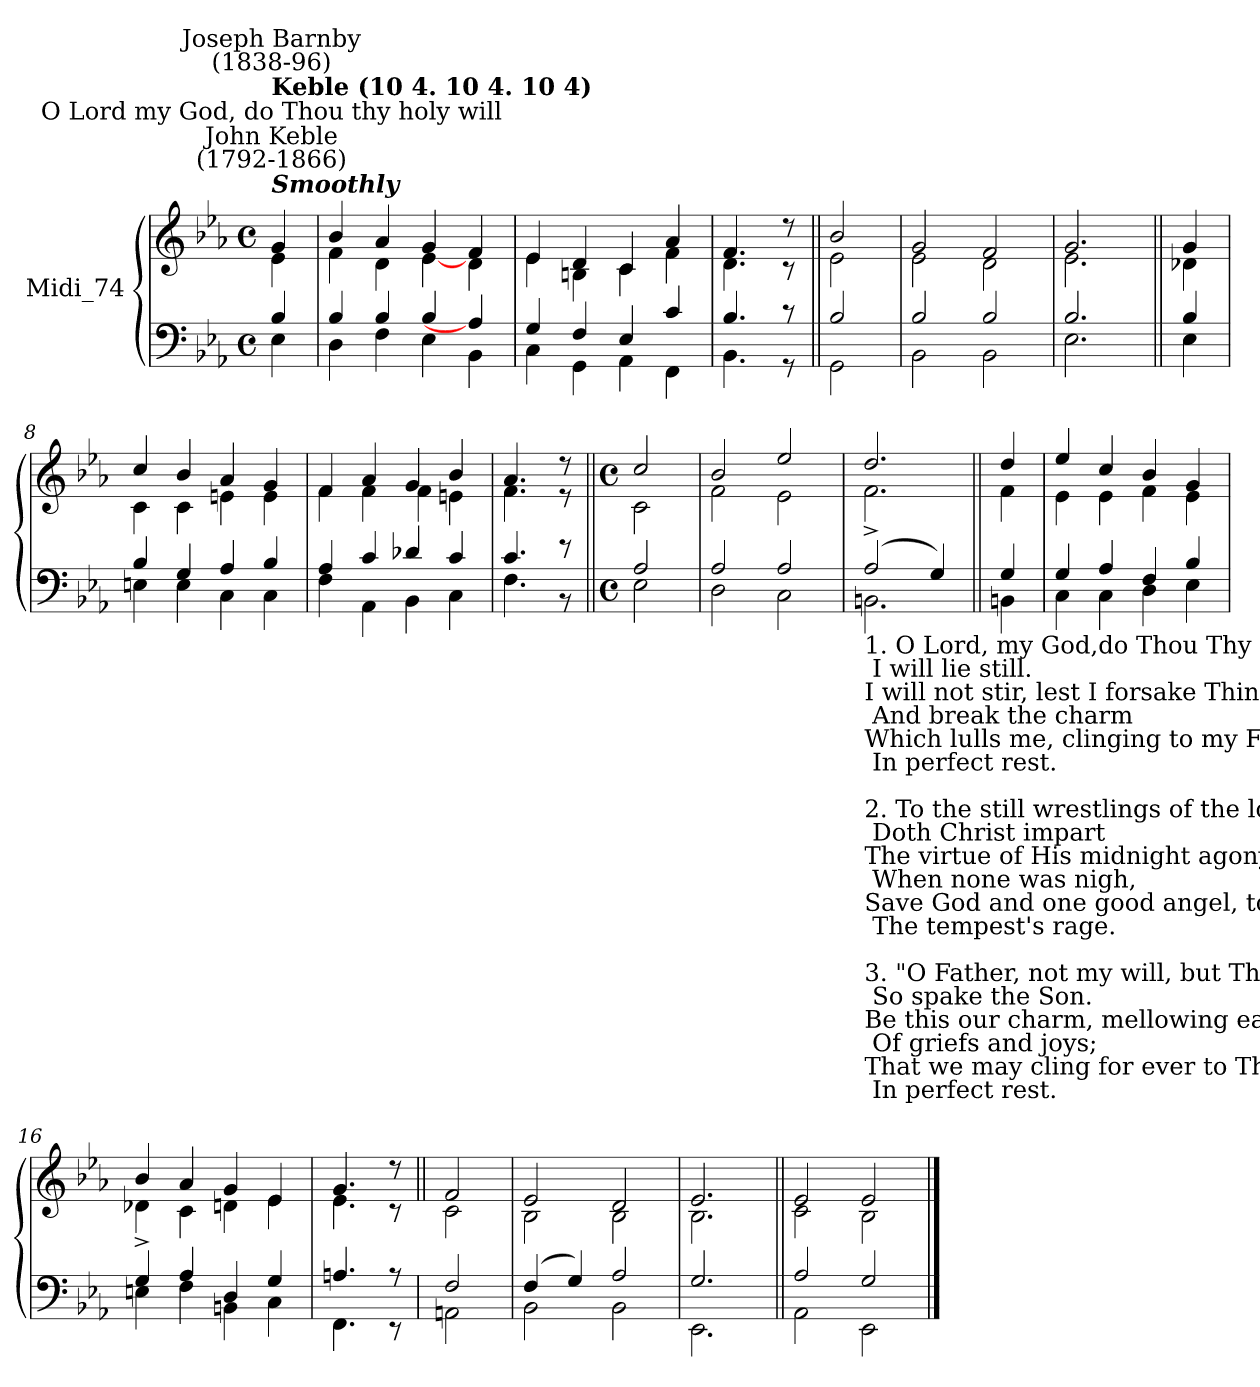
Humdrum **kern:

**kern	**kern
*part2	*part1
*staff2	*staff1
*I"Midi_74	*I"Midi_74
*clefF4	*clefG2
*k[b-e-a-]	*k[b-e-a-]
*E-:	*E-:
*M4/4	*M4/4
*met(c)	*met(c)
=	=
*^	*^
!	!	!LO:TX:a:Bi:t=Smoothly	!
!	!	!LO:TX:a:cj:t=John Keble\n(1792-1866)	!
!	!	!LO:TX:a:cj:t=O Lord my God, do Thou thy holy will	!
!	!	!LO:TX:a:B:t=Keble (10 4. 10 4. 10 4)	!
!	!	!LO:TX:a:cj:t=Joseph Barnby\n(1838-96)	!
4B-/	4E-\	4g/	4e-\
=1	=1	=1	=1
4B-/	4D\	4b-/	4f\
4B-/	4F\	4a-/	4d\
4B-/	4E-\	4g/	[4e-\
4A-/]	4BB-\	4f/	4d\
=2	=2	=2	=2
4G/	4C\	4e-/	4e-\
4F/	4GG\	4d/	4Bn\
4E-/	4AA-\	4c/	4c\
4c/	4FF\	4a-/	4f\
=3	=3	=3	=3
4.B-/	4.BB-\	4.f/	4.d\
8r	8r	8r	8r
=4||	=4||	=4||	=4||
2B-/	2GG\	2b-/	2e-\
=5	=5	=5	=5
2B-/	2BB-\	2g/	2e-\
2B-/	2BB-\	2f/	2d\
=6	=6	=6	=6
2.B-/	2.E-\	2.g/	2.e-\
=7||	=7||	=7||	=7||
4B-/	4E-\	4g/	4d-X\
=8	=8	=8	=8
4B-/	4En\	4cc/	4c\
4G/	4E\	4b-/	4c\
4A-/	4C\	4a-/	4en\
4B-/	4C\	4g/	4e\
=9	=9	=9	=9
4A-/	4F\	4f/	4f\
4c/	4AA-\	4a-/	4f\
4d-X/	4BB-\	4g/	4f\
4c/	4C\	4b-/	4en\
=10	=10	=10	=10
4.c/	4.F\	4.a-/	4.f\
8r	8r	8r	8r
!!LO:LB:g=z	!!
=11||	=11||	=11||	=11||
*M4/4	*	*M4/4	*
*met(c)	*	*met(c)	*
2A-/	2E-\	2cc/	2c\
=12	=12	=12	=12
2A-/	2D\	2b-/	2f\
2A-/	2C\	2ee-/	2e-\
=13	=13	=13	=13
!LO:TX:b:t=1. O Lord, my God,do Thou Thy holy will&colon;\n I will lie still.\nI will not stir, lest I forsake Thine arm,\n And break the charm\nWhich lulls me, clinging to my Father's breast,\n In perfect rest.\n\n2. To the still wrestlings of the lonely heart\n Doth Christ impart\nThe virtue of His midnight agony,\n When none was nigh,\nSave God and one good angel, to assuage\n The tempest's rage.\n\n3. "O Father, not my will, but Thine, be done,"\n So spake the Son.\nBe this our charm, mellowing earth's ruder noise\n Of griefs and joys;\nThat we may cling for ever to Thy breast\n In perfect rest.	!	!	!
(>2A-^/	2.BBn\	2.dd/	2.f\
4G/)	.	.	.
=14||	=14||	=14||	=14||
4G/	4BBn\	4dd/	4f\
=15	=15	=15	=15
4G/	4C\	4ee-/	4e-\
4A-/	4C\	4cc/	4e-\
4F/	4D\	4b-/	4f\
4B-/	4E-\	4g/	4e-\
=16	=16	=16	=16
4G/	4En\	4b-/	4d-X^\
4A-/	4F\	4a-/	4c\
4D/	4BBn\	4g/	4dn\
4G/	4C\	4e-/	4e-\
=17	=17	=17	=17
4.An/	4.FF\	4.g/	4.e-\
8r	8r	8r	8r
=18	=18	=18||	=18||
2F/	2AAn\	2f/	2c\
=19	=19	=19	=19
(>4F/	2BB-\	2e-/	2B-\
4G/)	.	.	.
2A-/	2BB-\	2d/	2B-\
=20	=20	=20	=20
2.G/	2.EE-\	2.e-/	2.B-\
=21||	=21||	=21||	=21||
2A-/	2AA-\	2e-/	2c\
2G/	2EE-\	2e-/	2B-\
*v	*v	*	*
*	*v	*v
==	==
*-	*-
